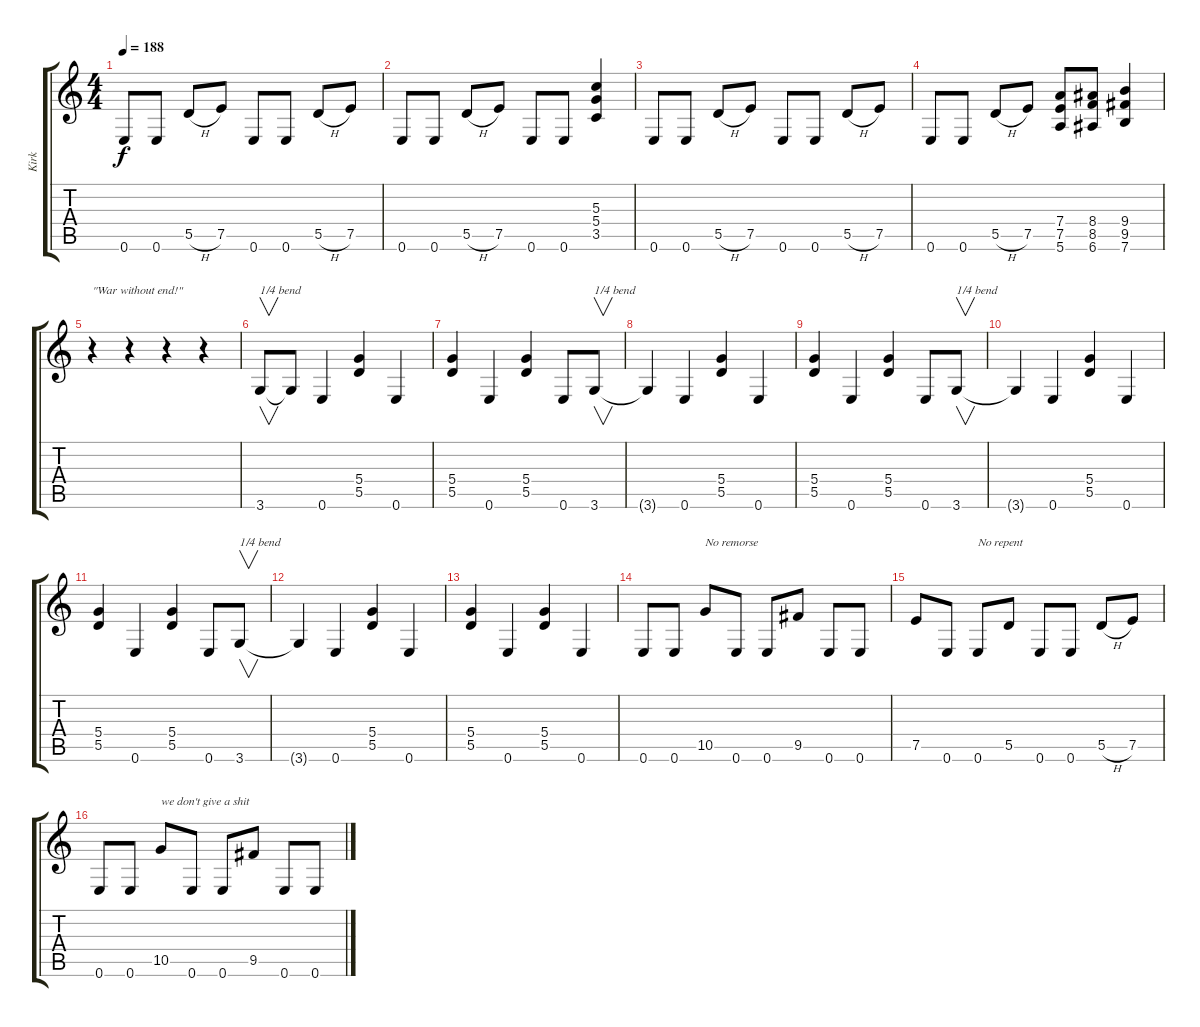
\track ("Kirk" "Kirk") {instrument distortionguitar}
\staff {score tabs}
\tuning (E4 B3 G3 D3 A2 E2) {hide}
\ts (4 4)
\tempo 188
\clef g2
\ks c
0.6.8{dy f} 0.6.8 5.5{h}.8 7.5.8 0.6.8 0.6.8 5.5{h}.8 7.5.8 |
0.6.8 0.6.8 5.5{h}.8 7.5.8 0.6.8 0.6.8 (5.3 5.4 3.5).4 |
0.6.8 0.6.8 5.5{h}.8 7.5.8 0.6.8 0.6.8 5.5{h}.8 7.5.8 |
0.6.8 0.6.8 5.5{h}.8 7.5.8 (7.4 7.5 5.6).8 (8.4 8.5 6.6).8 (9.4 9.5 7.6).4 |
r.4{txt "\"War without end!\""} r.4 r.4 r.4 |
3.6.8{v txt "1/4 bend"} 3.6{t}.8 0.6.4 (5.4 5.5).4 0.6.4 |
(5.4 5.5).4 0.6.4 (5.4 5.5).4 0.6.8 3.6.8{v txt "1/4 bend"} |
3.6{t}.4 0.6.4 (5.4 5.5).4 0.6.4 |
(5.4 5.5).4 0.6.4 (5.4 5.5).4 0.6.8 3.6.8{v txt "1/4 bend"} |
3.6{t}.4 0.6.4 (5.4 5.5).4 0.6.4 |
(5.4 5.5).4 0.6.4 (5.4 5.5).4 0.6.8 3.6.8{v txt "1/4 bend"} |
3.6{t}.4 0.6.4 (5.4 5.5).4 0.6.4 |
(5.4 5.5).4 0.6.4 (5.4 5.5).4 0.6.4 |
0.6.8 0.6.8 10.5.8{txt "No remorse"} 0.6.8 0.6.8 9.5.8 0.6.8 0.6.8 |
7.5.8 0.6.8 0.6.8{txt "No repent"} 5.5.8 0.6.8 0.6.8 5.5{h}.8 7.5.8 |
0.6.8 0.6.8 10.5.8{txt "we don't give a shit "} 0.6.8 0.6.8 9.5.8 0.6.8 0.6.8
